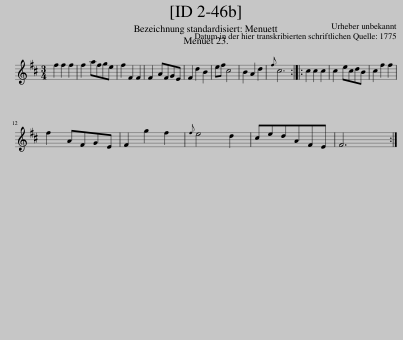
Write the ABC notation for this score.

X:1
L:1/8
M:3/4
I:linebreak $
K:D
V:1 treble
V:1
 f2 f2 f2 | f2 afge | f2 F2 F2 | F2 AFGE | F2 d2 B2 | %5
 ef c4 | B2 A2 d2 |{f} c6 :: c2 c2 c2 | c2 ecdB | %10
 c2 f2 f2 |$ f2 AFGE | F2 g2 f2 |{f} e4 d2 | cedAFE | %15
 F6 :| %16
